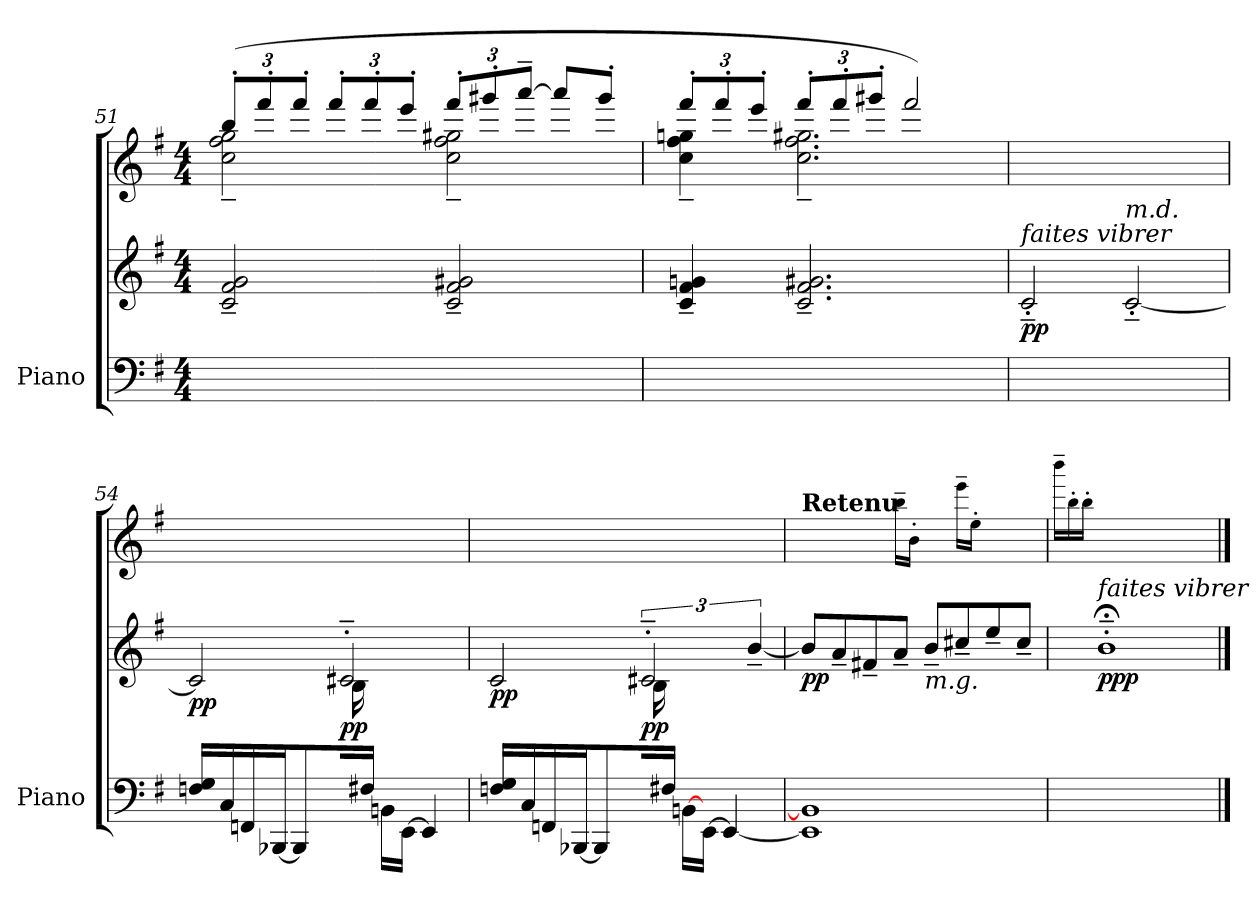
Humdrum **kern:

**kern	**kern	**kern	**dynam
*part1	*part1	*part1	*part1
*staff3	*staff2	*staff1	*staff1/2/3
*I"Piano	*	*	*
*I'Piano	*	*	*
*clefF4	*clefG2	*clefG2	*
*k[f#]	*k[f#]	*k[f#]	*
*M4/4	*M4/4	*M4/4	*
*	*	*Xbrackettup	*
=51	=51	=51	=51
*	*	*^	*
!	!	!	!	!LO:DY:b
!	!	!	!	!LO:DY:n=1:b
1ryy	2c/~ 2f#/~ 2g/~	(>12bb'/L	2cc\~ 2ff#\~ 2gg\~	pp other-dynamics
.	.	12fff#'/	.	.
.	.	12fff#'/J	.	.
.	.	12fff#'/L	.	.
.	.	12fff#'/	.	.
.	.	12eee'/J	.	.
.	2c/~ 2f#/~ 2g#X/~	12fff#'/L	2cc\~ 2ff#\~ 2gg#X\~	.
.	.	12ggg#X'/	.	.
.	.	[12aaa~/J	.	.
.	.	8aaa/L]	.	.
.	.	8ggg#'/J	.	.
!!LO:LB:g=z	!!
=52	=52	=52	=52	=52
!	!	!	!	!LO:DY:b
!	!	!	!	!LO:DY:n=1:b
1ryy	4c/~ 4f#/~ 4gn/~	12fff#'/L	4cc\~ 4ff#\~ 4ggn\~	other-dynamics p
.	.	12fff#'/	.	.
.	.	12eee'/J	.	.
.	2.c/~ 2.f#/~ 2.g#X/~	12fff#'/L	2.cc\~ 2.ff#\~ 2.gg#X\~	.
.	.	12fff#'/	.	.
.	.	12ggg#X'/J	.	.
.	.	(>2fff#/)	.	.
*	*	*v	*v	*
=53	=53	=53	=53
!	!LO:TX:i:t=faites vibrer	!	!
!	!	!	!LO:DY:b=2
1ryy	2c'>~>/	1ryy)	pp
!	!LO:TX:a:i:t=m.d.	!	!
.	[2c'>~>/	.	.
=54	=54	=54	=54
*	*^	*	*
!	!	!	!	!LO:DY:b=2
16Fn/ 16G/LL	2c/]	2ryy	1ryy	pp
16C/JJ	.	.	.	.
16FFn\LL	.	.	.	.
[16BBB-X\JJ	.	.	.	.
4BBB-/]	.	.	.	.
!	!	!	!	!LO:DY:b=2
16ryy	2c#X'>~>/	16B\LL	.	pp
16F#X\JJ	.	4..ryy	.	.
16BBn\LL	.	.	.	.
[16EE\JJ	.	.	.	.
4EE/]	.	.	.	.
!!LO:LB:g=z
=55	=55	=55	=55	=55
!	!	!	!	!LO:DY:b=2
16Fn/ 16G/LL	2c/	2ryy	1ryy	pp
16C/JJ	.	.	.	.
16FFn\LL	.	.	.	.
[16BBB-X\JJ	.	.	.	.
4BBB-/]	.	.	.	.
!	!	!	!	!LO:DY:b=2
16ryy	3c#X'>~>/	16B\LL	.	pp
16F#X\JJ	.	4..ryy	.	.
[16BBn\LL	.	.	.	.
[16EE\JJ	.	.	.	.
4EE/_	.	.	.	.
.	[6b~/	.	.	.
*	*v	*v	*	*
=56	=56	=56	=56
*	*	*^	*
!	!	!LO:TX:a:B:t=Retenu	!	!
!	!	!	!	!LO:DY:b=2
1EE] 1BB]	8b/L]	1ryy	2ryy	pp
.	8a~/	.	.	.
.	8f#X~/	.	.	.
.	8a~/J	.	.	.
.	.	.	16qbb~\LL	.
.	.	.	(<16qb'\JJ	.
!	!LO:TX:b:i:t=m.g.	!	!	!
.	8b~/L)	.	4ryy	.
.	8cc#X~/	.	.	.
.	.	.	16qeee~\LL	.
.	.	.	(<16qee'\JJ	.
.	8ee~/)	.	4ryy	.
.	8cc#~/J	.	.	.
=57	=57	=57	=57	=57
.	.	.	(<16qbbb~\LL	.
.	.	.	16qbb'\	.
.	.	.	16qbb'\JJ	.
!	!LO:TX:i:t=faites vibrer	!	!	!
!	!	!	!	!LO:DY:b=2
1ryy	1b;<'~)	1ryy	1ryy	ppp
*	*	*v	*v	*
==	==	==	==
*-	*-	*-	*-
